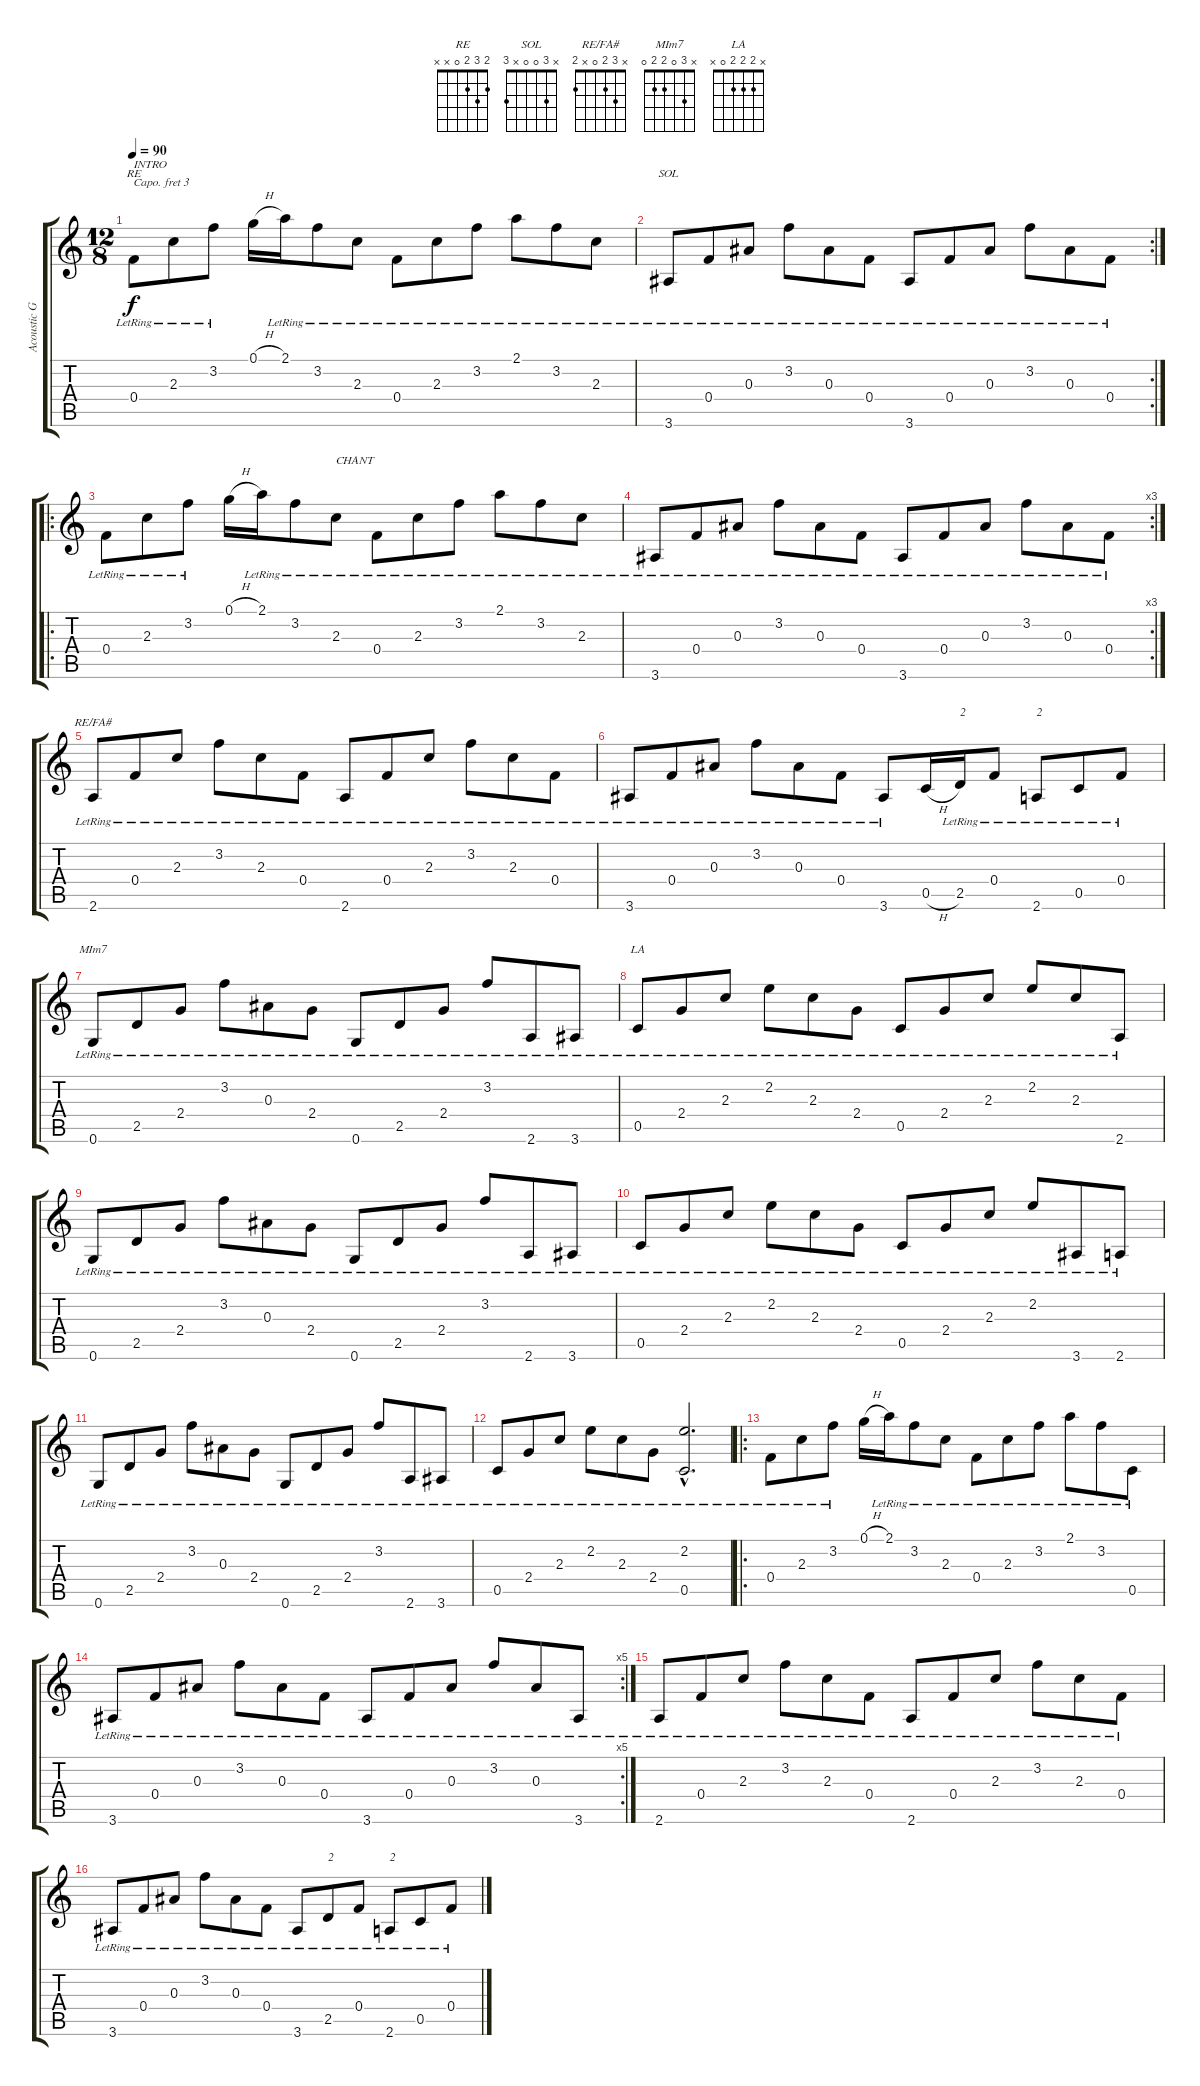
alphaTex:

\track ("Acoustic Gutiar" "Acoustic G") {instrument acousticguitarsteel}
\staff {score tabs}
\capo 3
\tuning (E4 B3 G3 D3 A2 E2) {hide}
\chord ("RE" 2 3 2 0 x x)
\chord ("SOL" x 3 0 0 x 3)
\chord ("RE/FA#" x 3 2 0 x 2)
\chord ("MIm7" x 3 0 2 2 0)
\chord ("LA" x 2 2 2 0 x)
\ts (12 8)
\tempo 90
\clef g2
\ks c
0.4{lr}.8{ch "RE" txt "INTRO" dy f instrument acousticguitarsteel} 2.3{lr}.8 3.2{lr}.8 0.1{h}.16 2.1{lr}.16 3.2{lr}.8 2.3{lr}.8 0.4{lr}.8 2.3{lr}.8 3.2{lr}.8 2.1{lr}.8 3.2{lr}.8 2.3{lr}.8 |
\rc 2
3.6{lr}.8{ch "SOL"} 0.4{lr}.8 0.3{lr}.8 3.2{lr}.8 0.3{lr}.8 0.4{lr}.8 3.6{lr}.8 0.4{lr}.8 0.3{lr}.8 3.2{lr}.8 0.3{lr}.8 0.4{lr}.8 |
\ro
0.4{lr}.8 2.3{lr}.8 3.2{lr}.8 0.1{h}.16 2.1{lr}.16 3.2{lr}.8 2.3{lr}.8{txt "CHANT"} 0.4{lr}.8 2.3{lr}.8 3.2{lr}.8 2.1{lr}.8 3.2{lr}.8 2.3{lr}.8 |
\rc 3
3.6{lr}.8 0.4{lr}.8 0.3{lr}.8 3.2{lr}.8 0.3{lr}.8 0.4{lr}.8 3.6{lr}.8 0.4{lr}.8 0.3{lr}.8 3.2{lr}.8 0.3{lr}.8 0.4{lr}.8 |
2.6{lr}.8{ch "RE/FA#"} 0.4{lr}.8 2.3{lr}.8 3.2{lr}.8 2.3{lr}.8 0.4{lr}.8 2.6{lr}.8 0.4{lr}.8 2.3{lr}.8 3.2{lr}.8 2.3{lr}.8 0.4{lr}.8 |
3.6{lr}.8 0.4{lr}.8 0.3{lr}.8 3.2{lr}.8 0.3{lr}.8 0.4{lr}.8 3.6{lr}.8 0.5{h}.16 2.5{lr}.16{txt "2"} 0.4{lr}.8 2.6{lr}.8{txt "2"} 0.5{lr}.8 0.4{lr}.8 |
0.6{lr}.8{ch "MIm7"} 2.5{lr}.8 2.4{lr}.8 3.2{lr}.8 0.3{lr}.8 2.4{lr}.8 0.6{lr}.8 2.5{lr}.8 2.4{lr}.8 3.2{lr}.8 2.6{lr}.8 3.6{lr}.8 |
0.5{lr}.8{ch "LA"} 2.4{lr}.8 2.3{lr}.8 2.2{lr}.8 2.3{lr}.8 2.4{lr}.8 0.5{lr}.8 2.4{lr}.8 2.3{lr}.8 2.2{lr}.8 2.3{lr}.8 2.6{lr}.8 |
0.6{lr}.8 2.5{lr}.8 2.4{lr}.8 3.2{lr}.8 0.3{lr}.8 2.4{lr}.8 0.6{lr}.8 2.5{lr}.8 2.4{lr}.8 3.2{lr}.8 2.6{lr}.8 3.6{lr}.8 |
0.5{lr}.8 2.4{lr}.8 2.3{lr}.8 2.2{lr}.8 2.3{lr}.8 2.4{lr}.8 0.5{lr}.8 2.4{lr}.8 2.3{lr}.8 2.2{lr}.8 3.6{lr}.8 2.6{lr}.8 |
0.6{lr}.8 2.5{lr}.8 2.4{lr}.8 3.2{lr}.8 0.3{lr}.8 2.4{lr}.8 0.6{lr}.8 2.5{lr}.8 2.4{lr}.8 3.2{lr}.8 2.6{lr}.8 3.6{lr}.8 |
0.5{lr}.8 2.4{lr}.8 2.3{lr}.8 2.2{lr}.8 2.3{lr}.8 2.4{lr}.8 (2.2{hac lr} 0.5{hac lr}).2{d} |
\ro
0.4{lr}.8 2.3{lr}.8 3.2{lr}.8 0.1{h}.16 2.1{lr}.16 3.2{lr}.8 2.3{lr}.8 0.4{lr}.8 2.3{lr}.8 3.2{lr}.8 2.1{lr}.8 3.2{lr}.8 0.5{lr}.8 |
\rc 5
3.6{lr}.8 0.4{lr}.8 0.3{lr}.8 3.2{lr}.8 0.3{lr}.8 0.4{lr}.8 3.6{lr}.8 0.4{lr}.8 0.3{lr}.8 3.2{lr}.8 0.3{lr}.8 3.6{lr}.8 |
2.6{lr}.8 0.4{lr}.8 2.3{lr}.8 3.2{lr}.8 2.3{lr}.8 0.4{lr}.8 2.6{lr}.8 0.4{lr}.8 2.3{lr}.8 3.2{lr}.8 2.3{lr}.8 0.4{lr}.8 |
3.6{lr}.8 0.4{lr}.8 0.3{lr}.8 3.2{lr}.8 0.3{lr}.8 0.4{lr}.8 3.6{lr}.8 2.5{lr}.8{txt "2"} 0.4{lr}.8 2.6{lr}.8{txt "2"} 0.5{lr}.8 0.4{lr}.8
